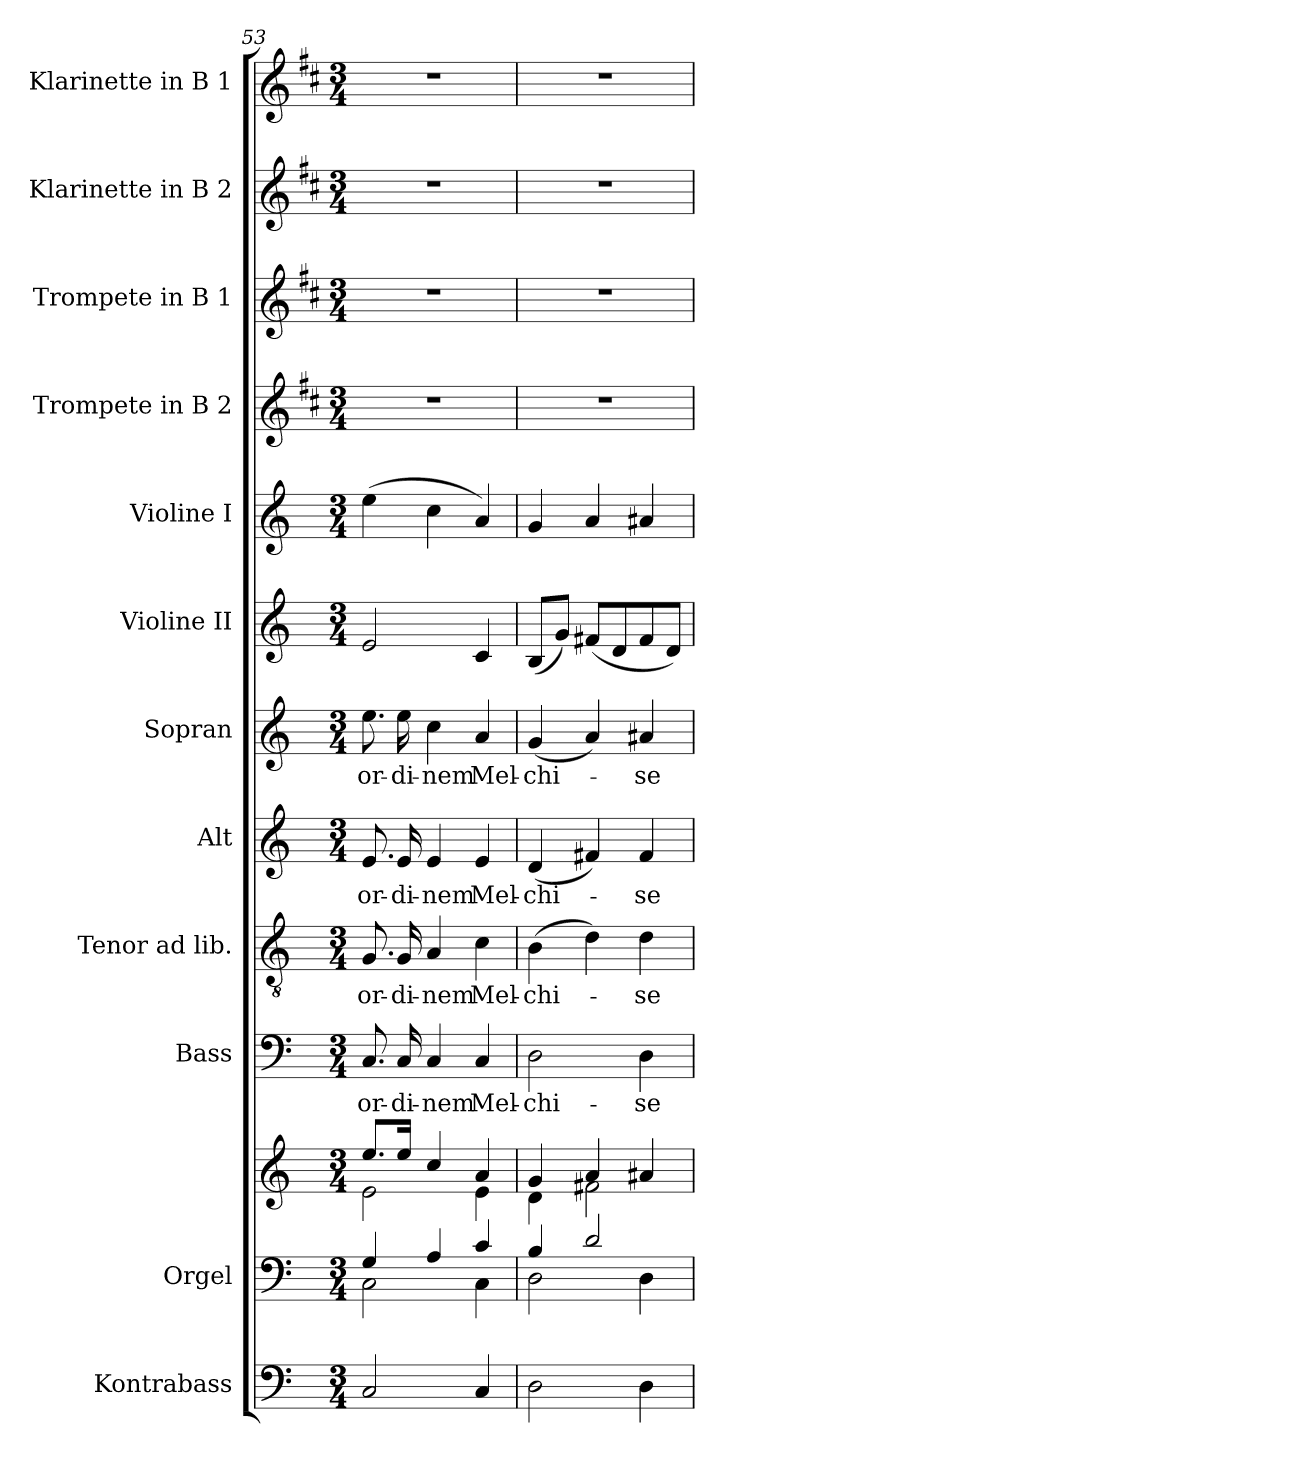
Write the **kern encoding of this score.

**kern	**kern	**kern	**kern	**text	**kern	**text	**kern	**text	**kern	**text	**kern	**kern	**kern	**kern	**kern	**kern
*part12	*part11	*part11	*part10	*part10	*part9	*part9	*part8	*part8	*part7	*part7	*part6	*part5	*part4	*part3	*part2	*part1
*staff13	*staff12	*staff11	*staff10	*staff10	*staff9	*staff9	*staff8	*staff8	*staff7	*staff7	*staff6	*staff5	*staff4	*staff3	*staff2	*staff1
*I"Kontrabass	*I"Orgel	*	*I"Bass	*	*I"Tenor ad lib.	*	*I"Alt	*	*I"Sopran	*	*I"Violine II	*I"Violine I	*I"Trompete in B 2	*I"Trompete in B 1	*I"Klarinette in B 2	*I"Klarinette in B 1
*I'Kb.	*I'Org.	*	*I'B	*	*I'T	*	*I'A	*	*I'S	*	*I'Vl. II	*I'Vl. I	*	*	*	*
*clefF4	*clefF4	*clefG2	*clefF4	*	*clefGv2	*	*clefG2	*	*clefG2	*	*clefG2	*clefG2	*clefG2	*clefG2	*clefG2	*clefG2
*ITrd7c12	*	*	*	*	*	*	*	*	*	*	*	*	*ITrd1c2	*ITrd1c2	*ITrd1c2	*ITrd1c2
*k[]	*k[]	*k[]	*k[]	*	*k[]	*	*k[]	*	*k[]	*	*k[]	*k[]	*k[]	*k[]	*k[]	*k[]
*C:	*C:	*C:	*C:	*	*C:	*	*C:	*	*C:	*	*C:	*C:	*C:	*C:	*C:	*C:
*M3/4	*M3/4	*M3/4	*M3/4	*	*M3/4	*	*M3/4	*	*M3/4	*	*M3/4	*M3/4	*M3/4	*M3/4	*M3/4	*M3/4
=53	=53	=53	=53	=53	=53	=53	=53	=53	=53	=53	=53	=53	=53	=53	=53	=53
*	*^	*^	*	*	*	*	*	*	*	*	*	*	*	*	*	*
!	!	!	!	!	!	!LO:LY:b	!	!LO:LY:b	!	!LO:LY:b	!	!LO:LY:b	!	!	!	!	!	!
2CC/	4G/	2C\	8.ee/L	2e\	8.C/	or-	8.G/	or-	8.e/	or-	8.ee\	or-	2e/	(>4ee\	2.r	2.r	2.r	2.r
!	!	!	!	!	!	!LO:LY:b	!	!LO:LY:b	!	!LO:LY:b	!	!LO:LY:b	!	!	!	!	!	!
.	.	.	16ee/Jk	.	16C/	-di-	16G/	-di-	16e/	-di-	16ee\	-di-	.	.	.	.	.	.
!	!	!	!	!	!	!LO:LY:b	!	!LO:LY:b	!	!LO:LY:b	!	!LO:LY:b	!	!	!	!	!	!
.	4A/	.	4cc/	.	4C/	-nem	4A/	-nem	4e/	-nem	4cc\	-nem	.	4cc\	.	.	.	.
!	!	!	!	!	!	!LO:LY:b	!	!LO:LY:b	!	!LO:LY:b	!	!LO:LY:b	!	!	!	!	!	!
4CC/	4c/	4C\	4a/	4e\	4C/	Mel-	4c\	Mel-	4e/	Mel-	4a/	Mel-	4c/	4a/)	.	.	.	.
=54	=54	=54	=54	=54	=54	=54	=54	=54	=54	=54	=54	=54	=54	=54	=54	=54	=54	=54
!	!	!	!	!	!	!LO:LY:b	!	!LO:LY:b	!	!LO:LY:b	!	!LO:LY:b	!	!	!	!	!	!
2DD\	4B/	2D\	4g/	4d\	2D\	-chi-	(>4B\	-chi-	(<4d/	-chi-	(<4g/	-chi-	(<8B/L	4g/	2.r	2.r	2.r	2.r
.	.	.	.	.	.	.	.	.	.	.	.	.	8g/J)	.	.	.	.	.
.	2d/	.	4a/	2f#X\	.	.	4d\)	.	4f#X/)	.	4a/)	.	(<8f#X/L	4a/	.	.	.	.
.	.	.	.	.	.	.	.	.	.	.	.	.	8d/	.	.	.	.	.
!	!	!	!	!	!	!LO:LY:b	!	!LO:LY:b	!	!LO:LY:b	!	!LO:LY:b	!	!	!	!	!	!
4DD\	.	4D\	4a#X/	.	4D\	-se-	4d\	-se-	4f#/	-se-	4a#X/	-se-	8f#/	4a#X/	.	.	.	.
.	.	.	.	.	.	.	.	.	.	.	.	.	8d/J)	.	.	.	.	.
*	*v	*v	*	*	*	*	*	*	*	*	*	*	*	*	*	*	*	*
*	*	*v	*v	*	*	*	*	*	*	*	*	*	*	*	*	*	*
=	=	=	=	=	=	=	=	=	=	=	=	=	=	=	=	=
*-	*-	*-	*-	*-	*-	*-	*-	*-	*-	*-	*-	*-	*-	*-	*-	*-
